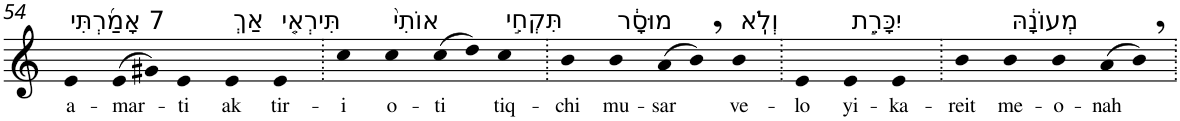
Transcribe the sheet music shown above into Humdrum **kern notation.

**kern	**text
*part1	*part1
*staff1	*staff1
*I"Piano	*
*I'Pno	*
!!LO:PB:g=z
*clefG2	*
*k[]	*
=54	=54
!LO:TX:a:t=7 אָמַ֜רְתִּי	!
!	!LO:LY:b
4e	a-
!	!LO:LY:b
(>8e	-mar-
8g#X)	.
!	!LO:LY:b
4e	-ti
!LO:TX:a:t=אַךְ	!
!	!LO:LY:b
4e	ak
!LO:TX:a:t=תִּירְאִ֤י	!
!	!LO:LY:b
4e	tir-
=55.	=55.
!	!LO:LY:b
4cc	-i
!LO:TX:a:t=אוֹתִי֙	!
!	!LO:LY:b
4cc	o-
!	!LO:LY:b
(>8cc	-ti
8dd)	.
!LO:TX:a:t=תִּקְחִ֣י	!
!	!LO:LY:b
4cc	tiq-
=56.	=56.
!	!LO:LY:b
4b	-chi
!LO:TX:a:t=מוּסָ֔ר	!
!	!LO:LY:b
4b	mu-
!	!LO:LY:b
(>8a	-sar
8b,)	.
!LO:TX:a:t=וְלֹֽא	!
!	!LO:LY:b
4b	ve-
=57.	=57.
!	!LO:LY:b
4e	-lo
!LO:TX:a:t=יִכָּרֵ֣ת	!
!	!LO:LY:b
4e	yi-
!	!LO:LY:b
4e	-ka-
=58.	=58.
!	!LO:LY:b
4b	-reit
!LO:TX:a:t=מְעוֹנָ֔הּ	!
!	!LO:LY:b
4b	me-
!	!LO:LY:b
4b	-o-
!	!LO:LY:b
(>8a	-nah
8b,)	.
=.	=.
*-	*-
